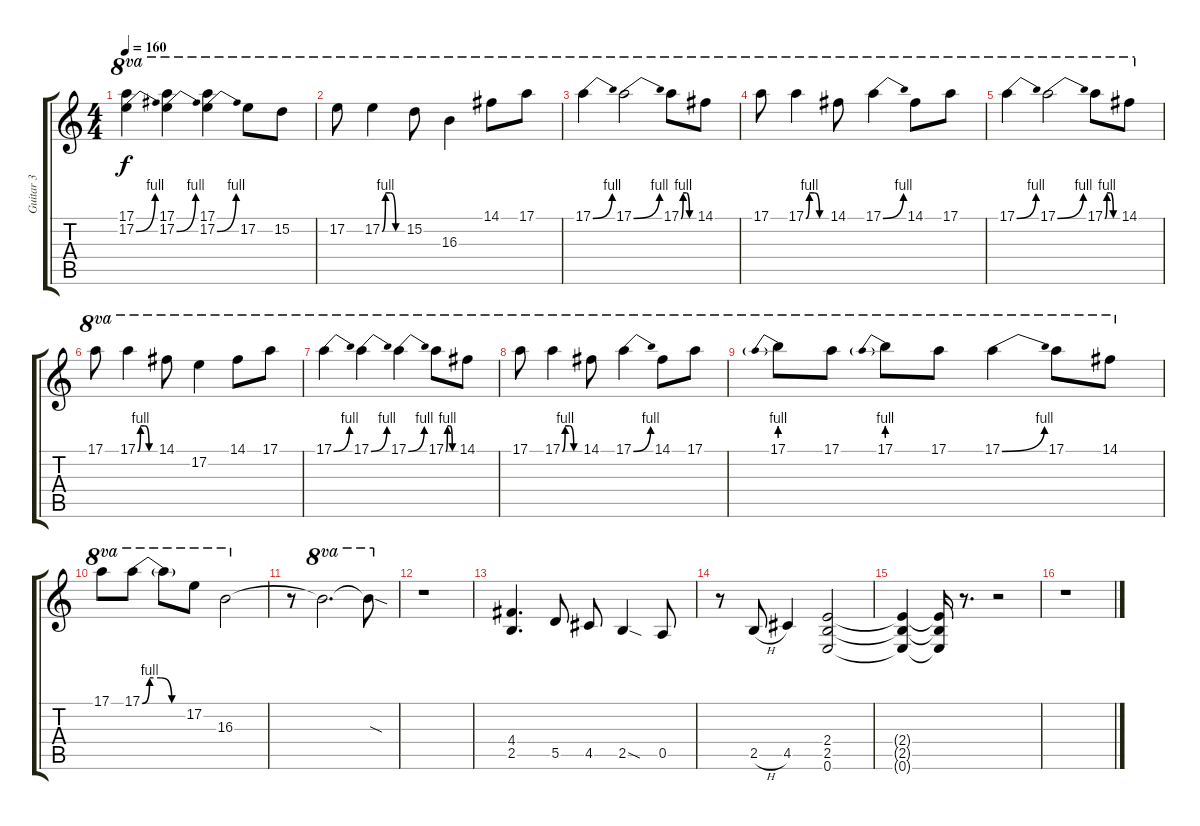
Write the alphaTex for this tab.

\track ("Guitar 3" "Guitar 3") {instrument distortionguitar}
\staff {score tabs}
\tuning (E4 B3 G3 D3 A2 E2) {hide}
\ts (4 4)
\tempo 160
\clef g2
\ks c
(17.1 17.2{be (bend 0 0 60 4)}).4{ot 8va dy f} (17.1 17.2{be (bend 0 0 60 4)}).4{ot 8va} (17.1 17.2{be (bend 0 0 60 4)}).4{ot 8va} 17.2.8{ot 8va} 15.2.8{ot 8va} |
17.2.8{ot 8va} 17.2{be (custom 0 0 10 4 25 4 40 0 60 0)}.4{ot 8va} 15.2.8{ot 8va} 16.3.4{ot 8va} 14.1.8{ot 8va} 17.1.8{ot 8va} |
17.1{be (bend 0 0 60 4)}.4{ot 8va} 17.1{be (bend 0 0 60 4)}.2{ot 8va} 17.1{be (custom 0 0 10 4 25 4 40 0 60 0)}.8{ot 8va} 14.1.8{ot 8va} |
17.1.8{ot 8va} 17.1{be (custom 0 0 10 4 25 4 40 0 60 0)}.4{ot 8va} 14.1.8{ot 8va} 17.1{be (bend 0 0 60 4)}.4{ot 8va} 14.1.8{ot 8va} 17.1.8{ot 8va} |
17.1{be (bend 0 0 60 4)}.4{ot 8va} 17.1{be (bend 0 0 60 4)}.2{ot 8va} 17.1{be (custom 0 0 10 4 25 4 40 0 60 0)}.8{ot 8va} 14.1.8{ot 8va} |
17.1.8{ot 8va} 17.1{be (custom 0 0 10 4 25 4 40 0 60 0)}.4{ot 8va} 14.1.8{ot 8va} 17.2.4{ot 8va} 14.1.8{ot 8va} 17.1.8{ot 8va} |
17.1{be (bend 0 0 60 4)}.4{ot 8va} 17.1{be (bend 0 0 60 4)}.4{ot 8va} 17.1{be (bend 0 0 60 4)}.4{ot 8va} 17.1{be (custom 0 0 10 4 25 4 40 0 60 0)}.8{ot 8va} 14.1.8{ot 8va} |
17.1.8{ot 8va} 17.1{be (custom 0 0 10 4 25 4 40 0 60 0)}.4{ot 8va} 14.1.8{ot 8va} 17.1{be (bend 0 0 60 4)}.4{ot 8va} 14.1.8{ot 8va} 17.1.8{ot 8va} |
17.1{be (prebend 0 4 60 4)}.8{ot 8va} 17.1.8{ot 8va} 17.1{be (prebend 0 4 60 4)}.8{ot 8va} 17.1.8{ot 8va} 17.1{be (bend 0 0 60 4)}.4{ot 8va} 17.1.8{ot 8va} 14.1.8{ot 8va} |
17.1.8{ot 8va} 17.1{be (custom 0 0 10 4 25 4 40 0 60 0)}.8{ot 8va} 17.1{t}.8{ot 8va} 17.2.8{ot 8va} 16.3.2{ot 8va} |
r.8 16.3{t}.2{d ot 8va} 16.3{sod t}.8{ot 8va} |
r.1 |
(4.4 2.5).4{d} 5.5.8 4.5.8 2.5{sod}.4 0.5.8 |
r.8 2.5{h}.8 4.5.4 (2.4 2.5 0.6).2 |
(2.4{t} 2.5{t} 0.6{t}).4 (2.4{t} 2.5{t} 0.6{t}).16 r.8{d} r.2 |
r.1
